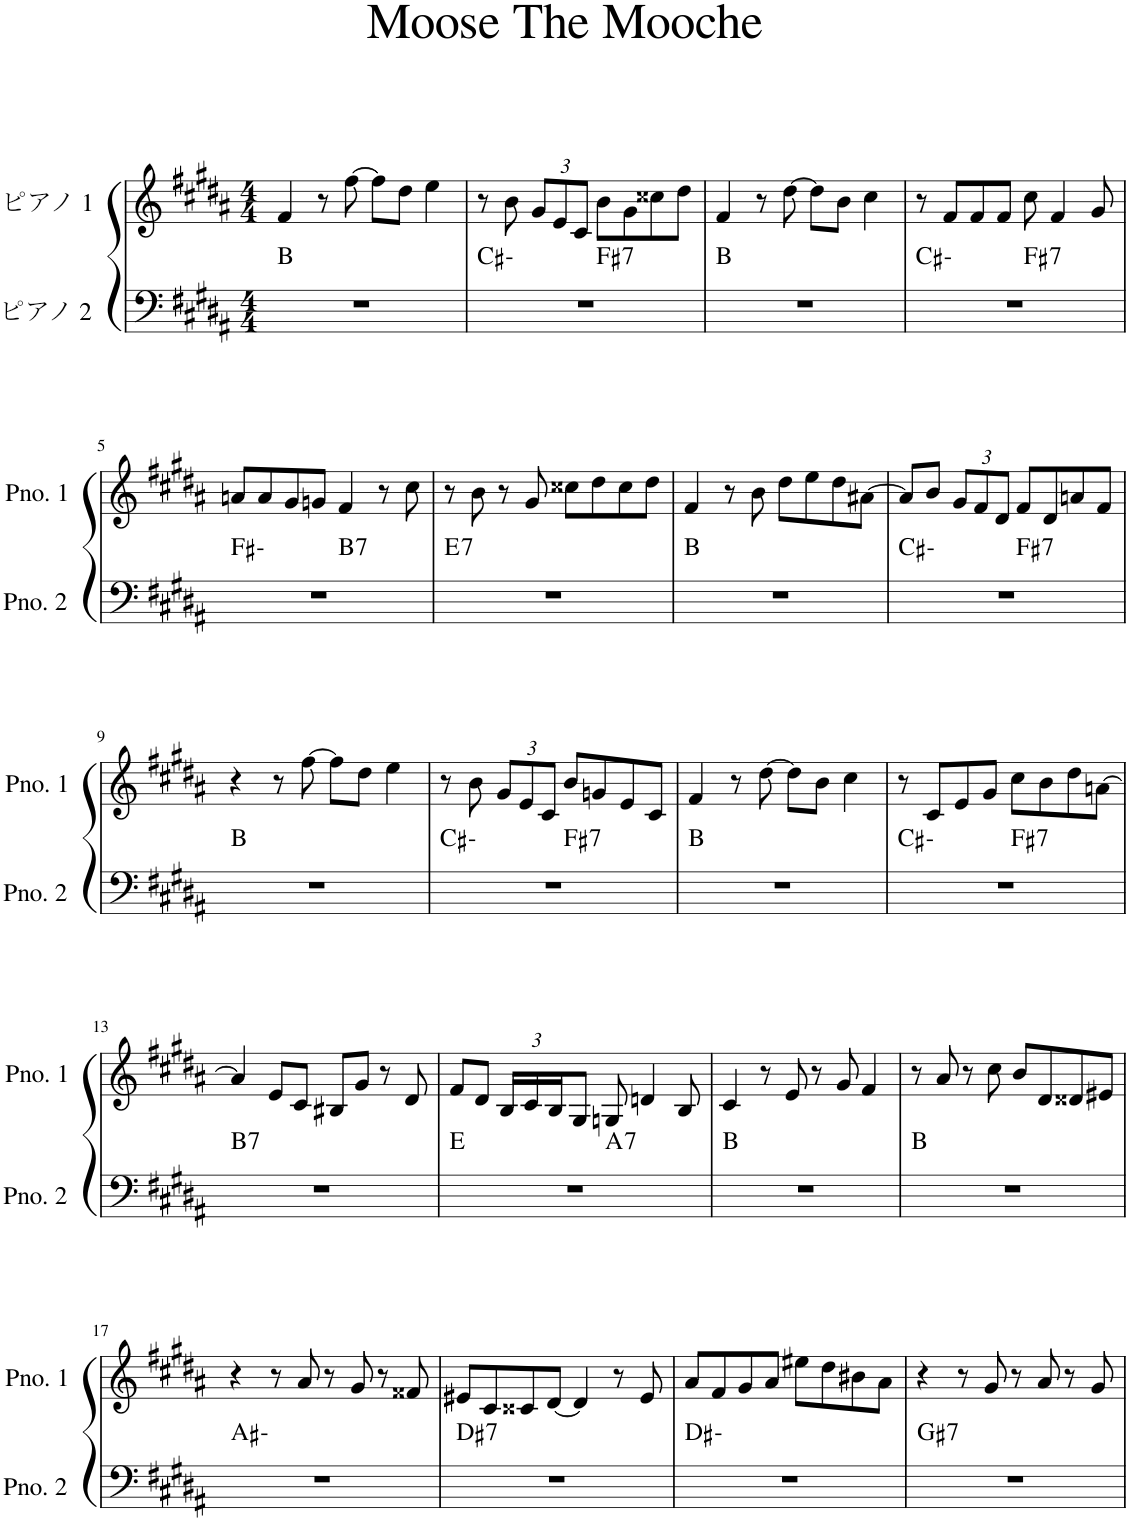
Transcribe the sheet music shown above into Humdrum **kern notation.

**kern	**harte	**kern
*part2	*part2	*part1
*staff2	*	*staff1
*I"ピアノ 2	*	*I"ピアノ 1
*clefF4	*	*clefG2
*k[f#c#g#d#a#]	*	*k[f#c#g#d#a#]
*M4/4	*	*M4/4
=1	=1	=1
1r	B:maj	4f#/
.	.	8r
.	.	[8ff#\
.	.	8ff#\L]
.	.	8dd#\J
.	.	4ee\
=2	=2	=2
*^	*	*
1r	2ryy	C#:min	8r
.	.	.	8b\
*	*	*	*Xbrackettup
.	.	.	12g#/L
.	.	.	12e/
.	.	.	12c#/J
!	!	!LO:H:kt=7	!
.	2ryy	F#:7	8b\L
.	.	.	8g#\
.	.	.	8cc##X\
.	.	.	8dd#\J
*v	*v	*	*
=3	=3	=3
1r	B:maj	4f#/
.	.	8r
.	.	[8dd#\
.	.	8dd#\L]
.	.	8b\J
.	.	4cc#\
=4	=4	=4
*^	*	*
1r	2ryy	C#:min	8r
.	.	.	8f#/L
.	.	.	8f#/
.	.	.	8f#/J
!	!	!LO:H:kt=7	!
.	2ryy	F#:7	8cc#\
.	.	.	4f#/
.	.	.	8g#/
!!LO:LB:g=z
=5	=5	=5	=5
1r	2ryy	F#:min	8an/L
.	.	.	8a/
.	.	.	8g#/
.	.	.	8gn/J
!	!	!LO:H:kt=7	!
.	2ryy	B:7	4f#/
.	.	.	8r
.	.	.	8cc#\
=6	=6	=6	=6
!	!	!LO:H:kt=7	!
*v	*v	*	*
1r	E:7	8r
.	.	8b\
.	.	8r
.	.	8g#/
.	.	8cc##X\L
.	.	8dd#\
.	.	8cc##\
.	.	8dd#\J
=7	=7	=7
1r	B:maj	4f#/
.	.	8r
.	.	8b\
.	.	8dd#\L
.	.	8ee\
.	.	8dd#\
.	.	[8a#X\J
=8	=8	=8
*^	*	*
1r	2ryy	C#:min	8a#/L]
.	.	.	8b/J
.	.	.	12g#/L
.	.	.	12f#/
.	.	.	12d#/J
!	!	!LO:H:kt=7	!
.	2ryy	F#:7	8f#/L
.	.	.	8d#/
.	.	.	8an/
.	.	.	8f#/J
*v	*v	*	*
!!LO:LB:g=z
=9	=9	=9
1r	B:maj	4r
.	.	8r
.	.	[8ff#\
.	.	8ff#\L]
.	.	8dd#\J
.	.	4ee\
=10	=10	=10
*^	*	*
1r	2ryy	C#:min	8r
.	.	.	8b\
.	.	.	12g#/L
.	.	.	12e/
.	.	.	12c#/J
!	!	!LO:H:kt=7	!
.	2ryy	F#:7	8b/L
.	.	.	8gn/
.	.	.	8e/
.	.	.	8c#/J
*v	*v	*	*
=11	=11	=11
1r	B:maj	4f#/
.	.	8r
.	.	[8dd#\
.	.	8dd#\L]
.	.	8b\J
.	.	4cc#\
=12	=12	=12
*^	*	*
1r	2ryy	C#:min	8r
.	.	.	8c#/L
.	.	.	8e/
.	.	.	8g#/J
!	!	!LO:H:kt=7	!
.	2ryy	F#:7	8cc#\L
.	.	.	8b\
.	.	.	8dd#\
.	.	.	[8an\J
!!LO:LB:g=z
=13	=13	=13	=13
!	!	!LO:H:kt=7	!
*v	*v	*	*
1r	B:7	4a/]
.	.	8e/L
.	.	8c#/J
.	.	8B#X/L
.	.	8g#/J
.	.	8r
.	.	8d#/
=14	=14	=14
*^	*	*
1r	2ryy	E:maj	8f#/L
.	.	.	8d#/J
.	.	.	24B/LL
.	.	.	24c#/
.	.	.	24B/J
.	.	.	8G#/J
!	!	!LO:H:kt=7	!
.	2ryy	A:7	8Gn/
.	.	.	4dn/
.	.	.	8B/
*v	*v	*	*
=15	=15	=15
1r	B:maj	4c#/
.	.	8r
.	.	8e/
.	.	8r
.	.	8g#/
.	.	4f#/
=16	=16	=16
1r	B:maj	8r
.	.	8a#/
.	.	8r
.	.	8cc#\
.	.	8b/L
.	.	8d#/
.	.	8d##X/
.	.	8e#X/J
!!LO:LB:g=z
=17	=17	=17
1r	A#:min	4r
.	.	8r
.	.	8a#/
.	.	8r
.	.	8g#/
.	.	8r
.	.	8f##X/
=18	=18	=18
!	!LO:H:kt=7	!
1r	D#:7	8e#X/L
.	.	8c#/
.	.	8c##X/
.	.	[8d#/J
.	.	4d#/]
.	.	8r
.	.	8e#/
=19	=19	=19
1r	D#:min	8a#/L
.	.	8f#/
.	.	8g#/
.	.	8a#/J
.	.	8ee#X\L
.	.	8dd#\
.	.	8b#X\
.	.	8a#\J
=20	=20	=20
!	!LO:H:kt=7	!
1r	G#:7	4r
.	.	8r
.	.	8g#/
.	.	8r
.	.	8a#/
.	.	8r
.	.	8g#/
=	=	=
*-	*-	*-
